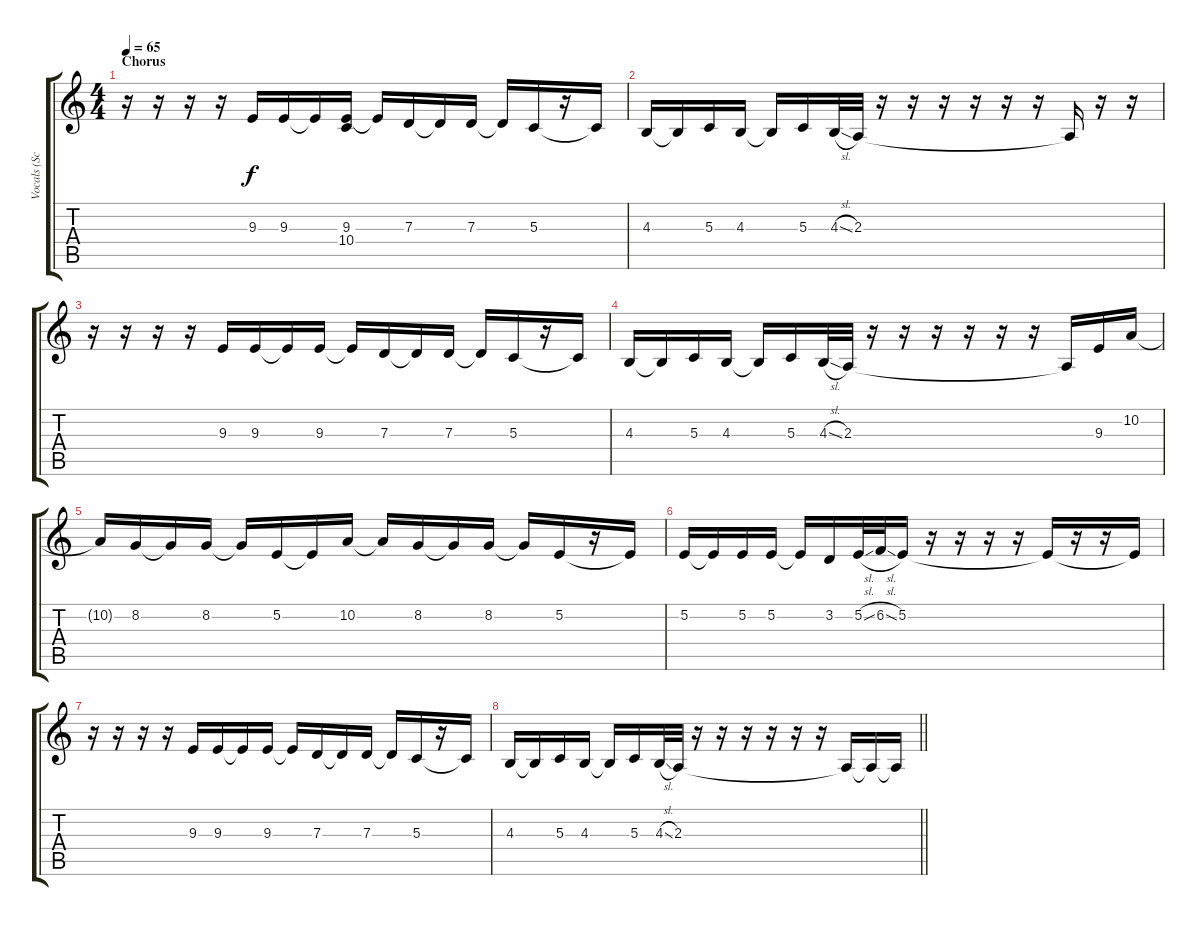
\track ("Vocals (Scott Weiland)" "Vocals (Sc") {instrument lead2sawtooth}
\staff {score tabs}
\tuning (E4 B3 G3 D3 A2 E2) {hide}
\ts (4 4)
\section ("" "Chorus")
\tempo 65
\clef g2
\ks c
r.16{dy f} r.16 r.16 r.16 9.3.16 9.3.16 9.3{t}.16 (9.3 10.4{t}).16 9.3{t}.16 7.3.16 7.3{t}.16 7.3.16 7.3{t}.16 5.3.16 r.16 5.3{t}.16 |
4.3.16 4.3{t}.16 5.3.16 4.3.16 4.3{t}.16 5.3.16 4.3{sl}.32 2.3.32 r.16 r.16 r.16 r.16 r.16 r.16 2.3{t}.16 r.16 r.16 |
r.16 r.16 r.16 r.16 9.3.16 9.3.16 9.3{t}.16 9.3.16 9.3{t}.16 7.3.16 7.3{t}.16 7.3.16 7.3{t}.16 5.3.16 r.16 5.3{t}.16 |
4.3.16 4.3{t}.16 5.3.16 4.3.16 4.3{t}.16 5.3.16 4.3{sl}.32 2.3.32 r.16 r.16 r.16 r.16 r.16 r.16 2.3{t}.16 9.3.16 10.2.16 |
10.2{t}.16 8.2.16 8.2{t}.16 8.2.16 8.2{t}.16 5.2.16 5.2{t}.16 10.2.16 10.2{t}.16 8.2.16 8.2{t}.16 8.2.16 8.2{t}.16 5.2.16 r.16 5.2{t}.16 |
5.2.16 5.2{t}.16 5.2.16 5.2.16 5.2{t}.16 3.2.16 5.2{sl}.32 6.2{sl}.32 5.2.16 r.16 r.16 r.16 r.16 5.2{t}.16 r.16 r.16 5.2{t}.16 |
r.16 r.16 r.16 r.16 9.3.16 9.3.16 9.3{t}.16 9.3.16 9.3{t}.16 7.3.16 7.3{t}.16 7.3.16 7.3{t}.16 5.3.16 r.16 5.3{t}.16 |
\barLineRight lightlight
4.3.16 4.3{t}.16 5.3.16 4.3.16 4.3{t}.16 5.3.16 4.3{sl}.32 2.3.32 r.16 r.16 r.16 r.16 r.16 r.16 2.3{t}.16 2.3{t}.16 2.3{t}.16
